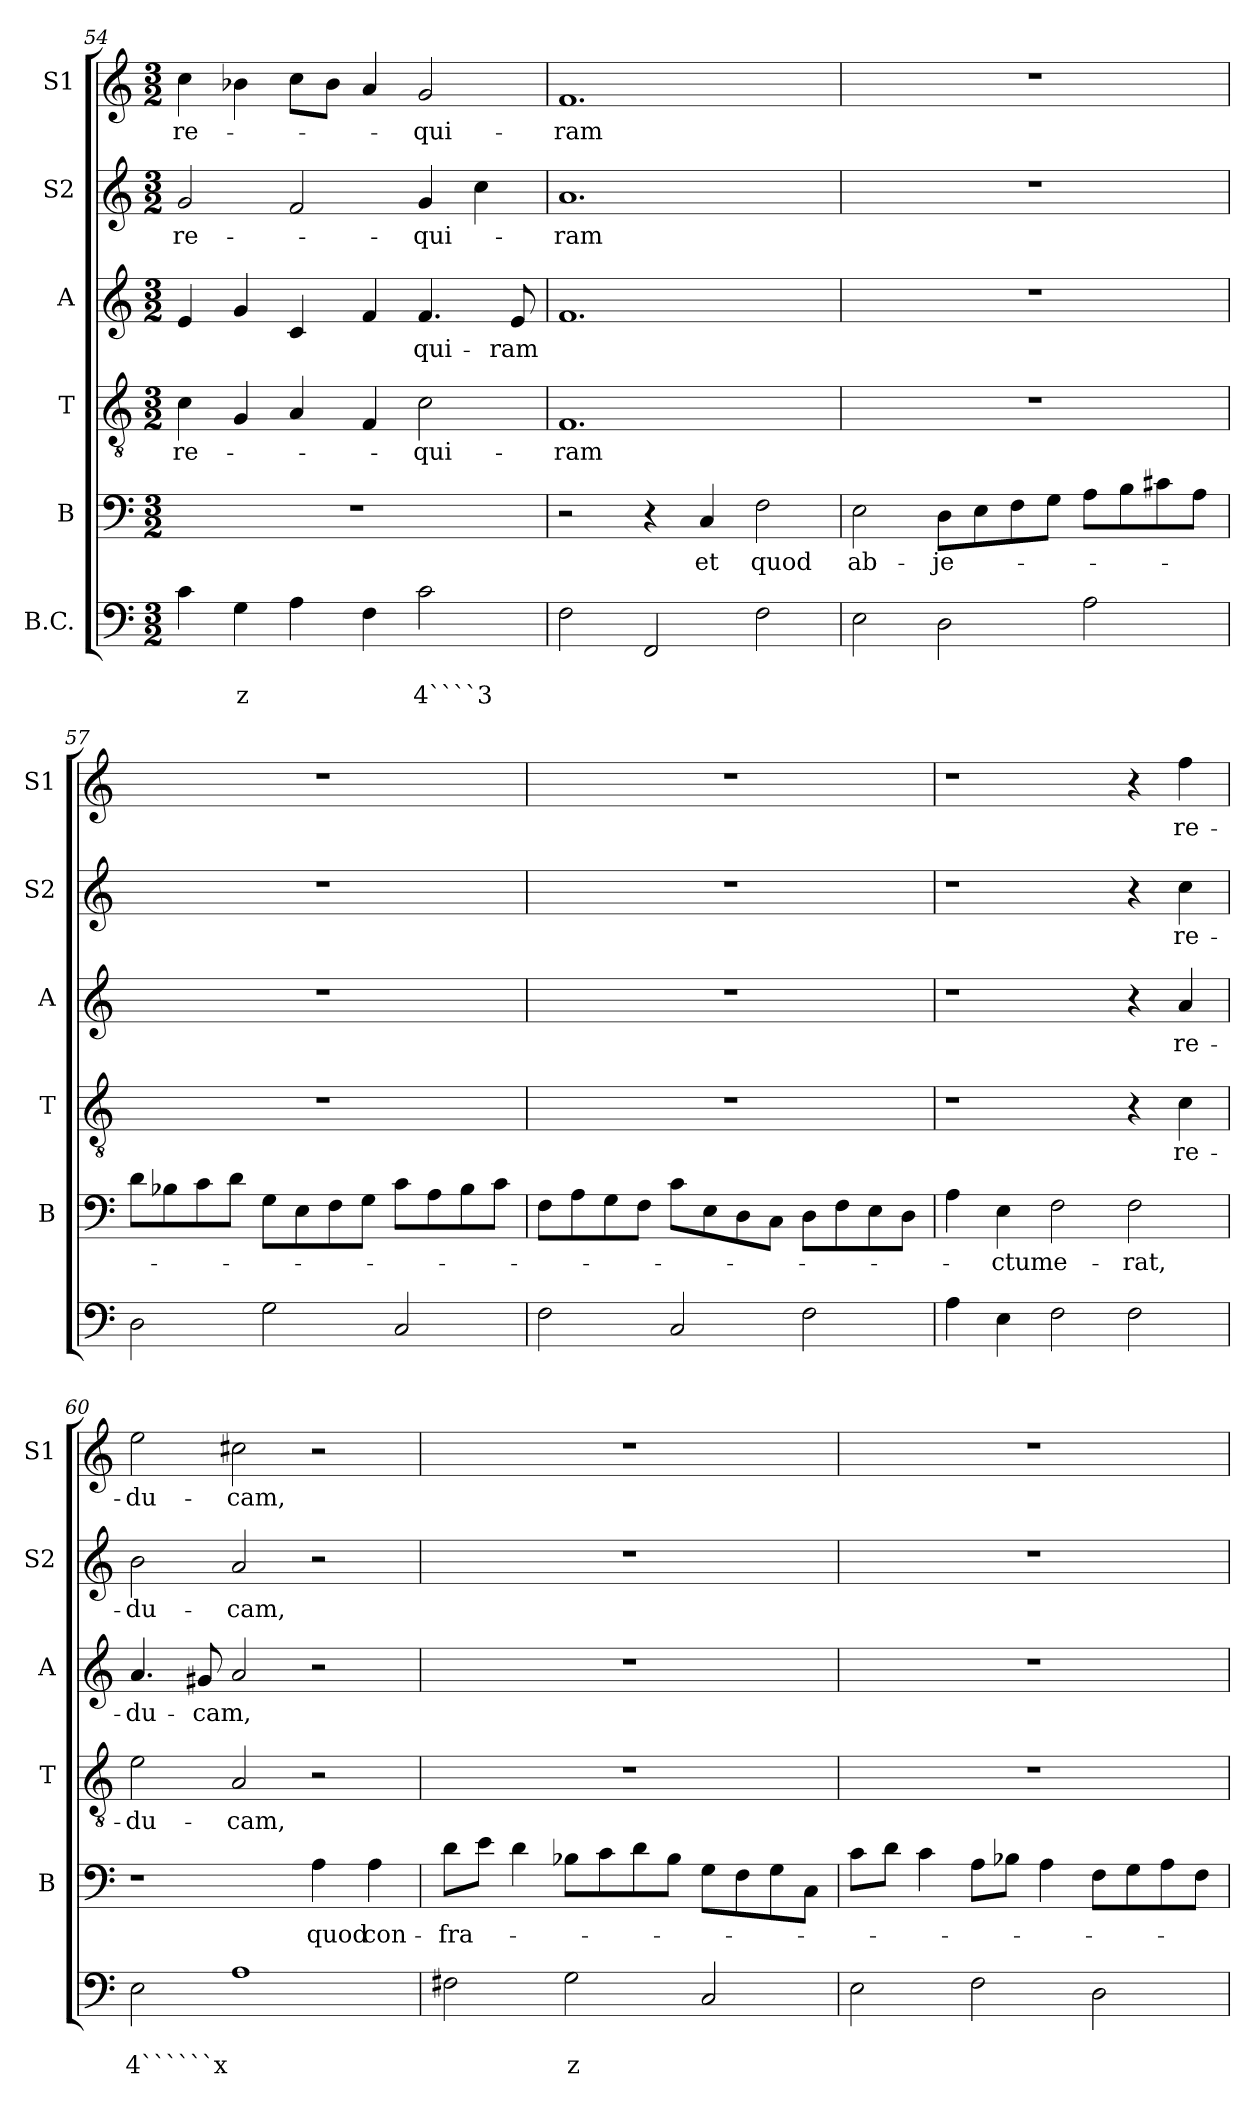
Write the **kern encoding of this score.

**kern	**text	**text	**kern	**text	**kern	**text	**kern	**text	**kern	**text	**kern	**text
*part6	*part6	*part6	*part5	*part5	*part4	*part4	*part3	*part3	*part2	*part2	*part1	*part1
*staff6	*staff6	*staff6	*staff5	*staff5	*staff4	*staff4	*staff3	*staff3	*staff2	*staff2	*staff1	*staff1
*I"B.C.	*	*	*I"B	*	*I"T	*	*I"A	*	*I"S2	*	*I"S1	*
*	*	*	*I'B	*	*I'T	*	*I'A	*	*I'S2	*	*I'S1	*
!!LO:LB:g=z
*clefF4	*	*	*clefF4	*	*clefGv2	*	*clefG2	*	*clefG2	*	*clefG2	*
*k[]	*	*	*k[]	*	*k[]	*	*k[]	*	*k[]	*	*k[]	*
*C:	*	*	*C:	*	*C:	*	*C:	*	*C:	*	*C:	*
*M3/2	*	*	*M3/2	*	*M3/2	*	*M3/2	*	*M3/2	*	*M3/2	*
=54	=54	=54	=54	=54	=54	=54	=54	=54	=54	=54	=54	=54
!	!	!	!	!	!	!LO:LY:b	!	!	!	!LO:LY:b	!	!LO:LY:b
4c\	.	.	1.r	.	4c\	re-	4e/	.	2g/	re-	4cc\	re-
!	!	!LO:LY:b	!	!	!	!	!	!	!	!	!	!
4G\	.	z	.	.	4G/	.	4g/	.	.	.	4b-X\	.
4A\	.	.	.	.	4A/	.	4c/	.	2f/	.	8cc\L	.
.	.	.	.	.	.	.	.	.	.	.	8b-\J	.
4F\	.	.	.	.	4F/	.	4f/	.	.	.	4a/	.
!	!	!LO:LY:b	!	!	!	!LO:LY:b	!	!LO:LY:b	!	!LO:LY:b	!	!LO:LY:b
2c\	.	4````3	.	.	2c\	-qui-	4.f/	-qui-	4g/	-qui-	2g/	-qui-
.	.	.	.	.	.	.	.	.	4cc\	.	.	.
!	!	!	!	!	!	!	!	!LO:LY:b	!	!	!	!
.	.	.	.	.	.	.	8e/	-ram	.	.	.	.
=55	=55	=55	=55	=55	=55	=55	=55	=55	=55	=55	=55	=55
!	!	!	!	!	!	!LO:LY:b	!	!	!	!LO:LY:b	!	!LO:LY:b
2F\	.	.	2r	.	1.F	-ram	1.f	.	1.a	-ram	1.f	-ram
2FF/	.	.	4r	.	.	.	.	.	.	.	.	.
!	!	!	!	!LO:LY:b	!	!	!	!	!	!	!	!
.	.	.	4C/	et	.	.	.	.	.	.	.	.
!	!	!	!	!LO:LY:b	!	!	!	!	!	!	!	!
2F\	.	.	2F\	quod	.	.	.	.	.	.	.	.
=56	=56	=56	=56	=56	=56	=56	=56	=56	=56	=56	=56	=56
!	!	!	!	!LO:LY:b	!	!	!	!	!	!	!	!
2E\	.	.	2E\	ab-	1.r	.	1.r	.	1.r	.	1.r	.
!	!	!	!	!LO:LY:b	!	!	!	!	!	!	!	!
2D\	.	.	8D\L	-je-	.	.	.	.	.	.	.	.
.	.	.	8E\	.	.	.	.	.	.	.	.	.
.	.	.	8F\	.	.	.	.	.	.	.	.	.
.	.	.	8G\J	.	.	.	.	.	.	.	.	.
2A\	.	.	8A\L	.	.	.	.	.	.	.	.	.
.	.	.	8B\	.	.	.	.	.	.	.	.	.
.	.	.	8c#X\	.	.	.	.	.	.	.	.	.
.	.	.	8A\J	.	.	.	.	.	.	.	.	.
=57	=57	=57	=57	=57	=57	=57	=57	=57	=57	=57	=57	=57
2D\	.	.	8d\L	.	1.r	.	1.r	.	1.r	.	1.r	.
.	.	.	8B-X\	.	.	.	.	.	.	.	.	.
.	.	.	8c\	.	.	.	.	.	.	.	.	.
.	.	.	8d\J	.	.	.	.	.	.	.	.	.
2G\	.	.	8G\L	.	.	.	.	.	.	.	.	.
.	.	.	8E\	.	.	.	.	.	.	.	.	.
.	.	.	8F\	.	.	.	.	.	.	.	.	.
.	.	.	8G\J	.	.	.	.	.	.	.	.	.
2C/	.	.	8c\L	.	.	.	.	.	.	.	.	.
.	.	.	8A\	.	.	.	.	.	.	.	.	.
.	.	.	8B-\	.	.	.	.	.	.	.	.	.
.	.	.	8c\J	.	.	.	.	.	.	.	.	.
=58	=58	=58	=58	=58	=58	=58	=58	=58	=58	=58	=58	=58
2F\	.	.	8F\L	.	1.r	.	1.r	.	1.r	.	1.r	.
.	.	.	8A\	.	.	.	.	.	.	.	.	.
.	.	.	8G\	.	.	.	.	.	.	.	.	.
.	.	.	8F\J	.	.	.	.	.	.	.	.	.
2C/	.	.	8c\L	.	.	.	.	.	.	.	.	.
.	.	.	8E\	.	.	.	.	.	.	.	.	.
.	.	.	8D\	.	.	.	.	.	.	.	.	.
.	.	.	8C\J	.	.	.	.	.	.	.	.	.
2F\	.	.	8D\L	.	.	.	.	.	.	.	.	.
.	.	.	8F\	.	.	.	.	.	.	.	.	.
.	.	.	8E\	.	.	.	.	.	.	.	.	.
.	.	.	8D\J	.	.	.	.	.	.	.	.	.
!!LO:PB:g=z
=59	=59	=59	=59	=59	=59	=59	=59	=59	=59	=59	=59	=59
4A\	.	.	4A\	.	1r	.	1r	.	1r	.	1r	.
!	!	!	!	!LO:LY:b	!	!	!	!	!	!	!	!
4E\	.	.	4E\	-ctum	.	.	.	.	.	.	.	.
!	!	!	!	!LO:LY:b	!	!	!	!	!	!	!	!
2F\	.	.	2F\	e-	.	.	.	.	.	.	.	.
!	!	!	!	!LO:LY:b	!	!	!	!	!	!	!	!
2F\	.	.	2F\	-rat,	4r	.	4r	.	4r	.	4r	.
!	!	!	!	!	!	!LO:LY:b	!	!LO:LY:b	!	!LO:LY:b	!	!LO:LY:b
.	.	.	.	.	4c\	re-	4a/	re-	4cc\	re-	4ff\	re-
=60	=60	=60	=60	=60	=60	=60	=60	=60	=60	=60	=60	=60
!	!	!LO:LY:b	!	!	!	!LO:LY:b	!	!LO:LY:b	!	!LO:LY:b	!	!LO:LY:b
2E\	.	4``````x	1r	.	2e\	-du-	4.a/	-du-	2b\	-du-	2ee\	-du-
!	!	!	!	!	!	!	!	!LO:LY:b	!	!	!	!
.	.	.	.	.	.	.	8g#X/	-cam,	.	.	.	.
!	!	!	!	!	!	!LO:LY:b	!	!	!	!LO:LY:b	!	!LO:LY:b
1A	.	.	.	.	2A/	-cam,	2a/	.	2a/	-cam,	2cc#X\	-cam,
!	!	!	!	!LO:LY:b	!	!	!	!	!	!	!	!
.	.	.	4A\	quod	2r	.	2r	.	2r	.	2r	.
!	!	!	!	!LO:LY:b	!	!	!	!	!	!	!	!
.	.	.	4A\	con-	.	.	.	.	.	.	.	.
=61	=61	=61	=61	=61	=61	=61	=61	=61	=61	=61	=61	=61
!	!	!	!	!LO:LY:b	!	!	!	!	!	!	!	!
2F#X\	.	.	8d\L	-fra-	1.r	.	1.r	.	1.r	.	1.r	.
.	.	.	8e\J	.	.	.	.	.	.	.	.	.
.	.	.	4d\	.	.	.	.	.	.	.	.	.
!	!	!LO:LY:b	!	!	!	!	!	!	!	!	!	!
2G\	.	z	8B-X\L	.	.	.	.	.	.	.	.	.
.	.	.	8c\	.	.	.	.	.	.	.	.	.
.	.	.	8d\	.	.	.	.	.	.	.	.	.
.	.	.	8B-\J	.	.	.	.	.	.	.	.	.
2C/	.	.	8G\L	.	.	.	.	.	.	.	.	.
.	.	.	8F\	.	.	.	.	.	.	.	.	.
.	.	.	8G\	.	.	.	.	.	.	.	.	.
.	.	.	8C\J	.	.	.	.	.	.	.	.	.
=62	=62	=62	=62	=62	=62	=62	=62	=62	=62	=62	=62	=62
2E\	.	.	8c\L	.	1.r	.	1.r	.	1.r	.	1.r	.
.	.	.	8d\J	.	.	.	.	.	.	.	.	.
.	.	.	4c\	.	.	.	.	.	.	.	.	.
2F\	.	.	8A\L	.	.	.	.	.	.	.	.	.
.	.	.	8B-X\J	.	.	.	.	.	.	.	.	.
.	.	.	4A\	.	.	.	.	.	.	.	.	.
2D\	.	.	8F\L	.	.	.	.	.	.	.	.	.
.	.	.	8G\	.	.	.	.	.	.	.	.	.
.	.	.	8A\	.	.	.	.	.	.	.	.	.
.	.	.	8F\J	.	.	.	.	.	.	.	.	.
=	=	=	=	=	=	=	=	=	=	=	=	=
*-	*-	*-	*-	*-	*-	*-	*-	*-	*-	*-	*-	*-
